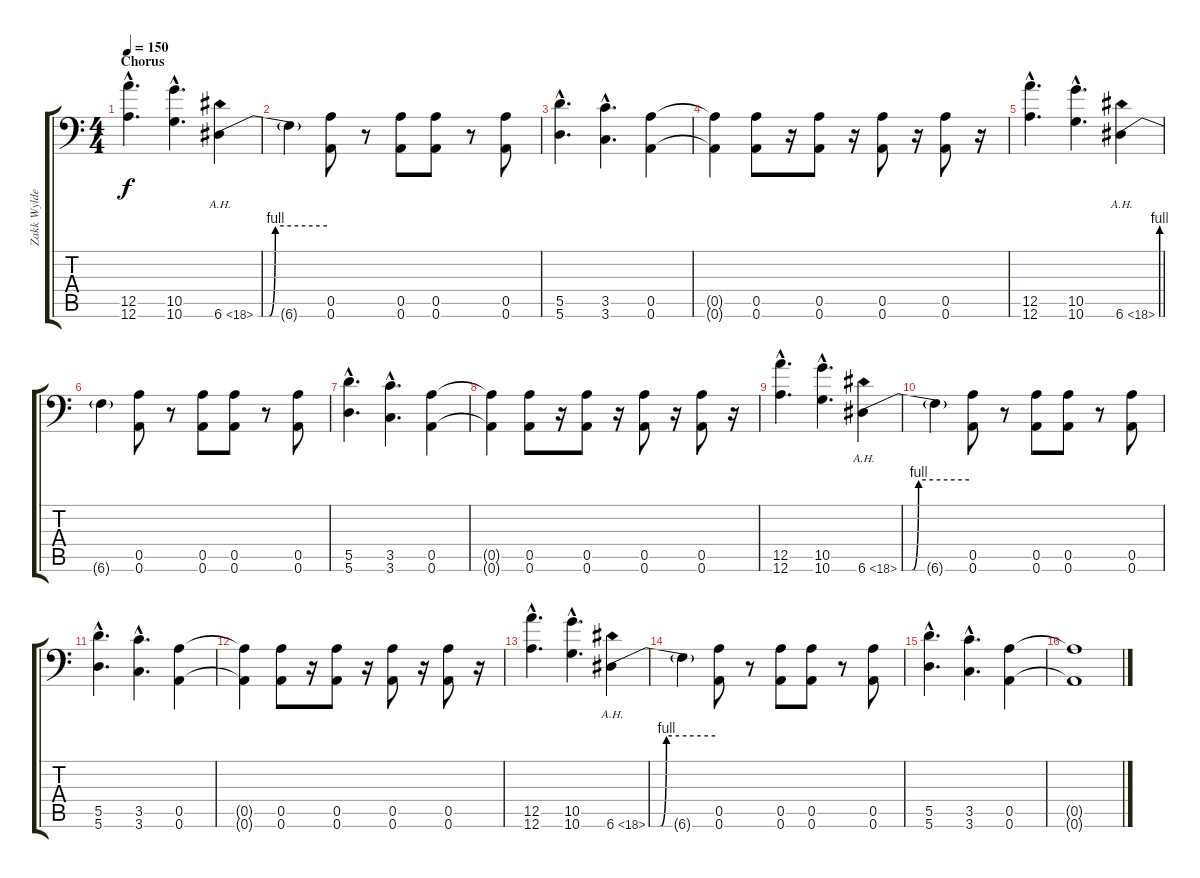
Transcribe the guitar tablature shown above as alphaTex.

\track ("Zakk Wylde" "Zakk Wylde") {instrument distortionguitar}
\staff {score tabs}
\tuning (E4 B3 G3 D3 A2 A1) {hide}
\ts (4 4)
\section ("" "Chorus")
\tempo 150
\clef f4
\ks c
(12.5{hac} 12.6{hac}).4{d dy f} (10.5{hac} 10.6{hac}).4{d} 6.6{be (custom 0 0 9 0 15 4 60 4) ah 12}.4 |
6.6{t}.4 (0.5 0.6).8 r.8 (0.5 0.6).8 (0.5 0.6).8 r.8 (0.5 0.6).8 |
(5.5{hac} 5.6{hac}).4{d} (3.5{hac} 3.6{hac}).4{d} (0.5 0.6).4 |
(0.5{t} 0.6{t}).4 (0.5 0.6).8 r.16 (0.5 0.6).8 r.16 (0.5 0.6).8 r.16 (0.5 0.6).8 r.16 |
(12.5{hac} 12.6{hac}).4{d} (10.5{hac} 10.6{hac}).4{d} 6.6{be (custom 0 0 9 0 15 4 60 4) ah 12}.4 |
6.6{t}.4 (0.5 0.6).8 r.8 (0.5 0.6).8 (0.5 0.6).8 r.8 (0.5 0.6).8 |
(5.5{hac} 5.6{hac}).4{d} (3.5{hac} 3.6{hac}).4{d} (0.5 0.6).4 |
(0.5{t} 0.6{t}).4 (0.5 0.6).8 r.16 (0.5 0.6).8 r.16 (0.5 0.6).8 r.16 (0.5 0.6).8 r.16 |
(12.5{hac} 12.6{hac}).4{d} (10.5{hac} 10.6{hac}).4{d} 6.6{be (custom 0 0 9 0 15 4 60 4) ah 12}.4 |
6.6{t}.4 (0.5 0.6).8 r.8 (0.5 0.6).8 (0.5 0.6).8 r.8 (0.5 0.6).8 |
(5.5{hac} 5.6{hac}).4{d} (3.5{hac} 3.6{hac}).4{d} (0.5 0.6).4 |
(0.5{t} 0.6{t}).4 (0.5 0.6).8 r.16 (0.5 0.6).8 r.16 (0.5 0.6).8 r.16 (0.5 0.6).8 r.16 |
(12.5{hac} 12.6{hac}).4{d} (10.5{hac} 10.6{hac}).4{d} 6.6{be (custom 0 0 9 0 15 4 60 4) ah 12}.4 |
6.6{t}.4 (0.5 0.6).8 r.8 (0.5 0.6).8 (0.5 0.6).8 r.8 (0.5 0.6).8 |
(5.5{hac} 5.6{hac}).4{d} (3.5{hac} 3.6{hac}).4{d} (0.5 0.6).4 |
(0.5{t} 0.6{t}).1
